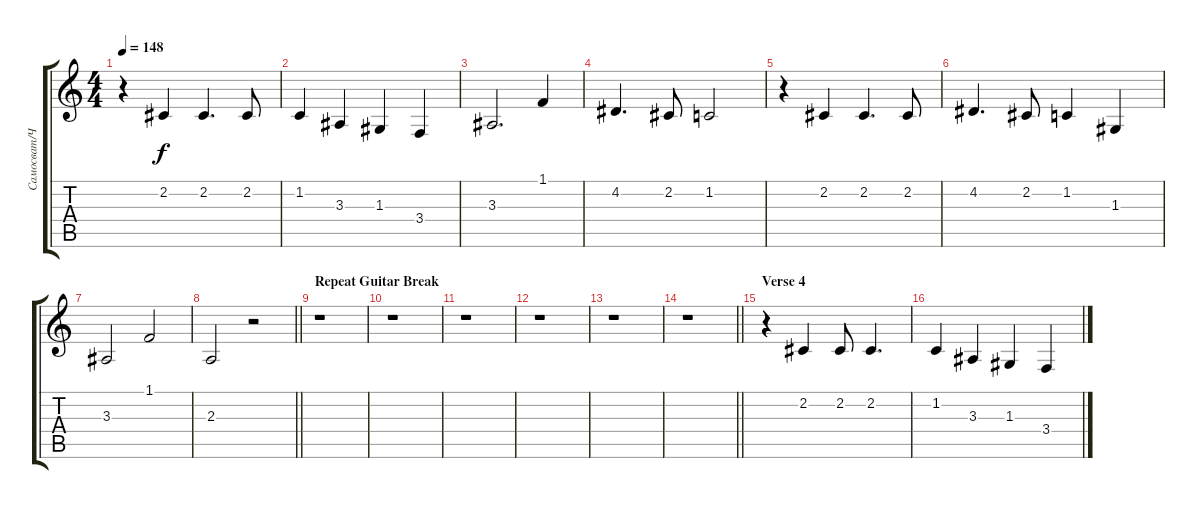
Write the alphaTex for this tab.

\track ("Самосват/Чеботарёва" "Самосват/Ч") {instrument flute}
\staff {score tabs}
\tuning (E4 B3 G3 D3 A2 E2) {hide}
\ts (4 4)
\tempo 148
\clef g2
\ks c
r.4{dy f} 2.2.4 2.2.4{d} 2.2.8 |
1.2.4 3.3.4 1.3.4 3.4.4 |
3.3.2{d} 1.1.4 |
4.2.4{d} 2.2.8 1.2.2 |
r.4 2.2.4 2.2.4{d} 2.2.8 |
4.2.4{d} 2.2.8 1.2.4 1.3.4 |
3.3.2 1.1.2 |
\barLineRight lightlight
2.3.2 r.2 |
\section ("" "Repeat Guitar Break")
r.1 |
r.1 |
r.1 |
r.1 |
r.1 |
\barLineRight lightlight
r.1 |
\section ("" "Verse 4")
r.4 2.2.4 2.2.8 2.2.4{d} |
1.2.4 3.3.4 1.3.4 3.4.4
